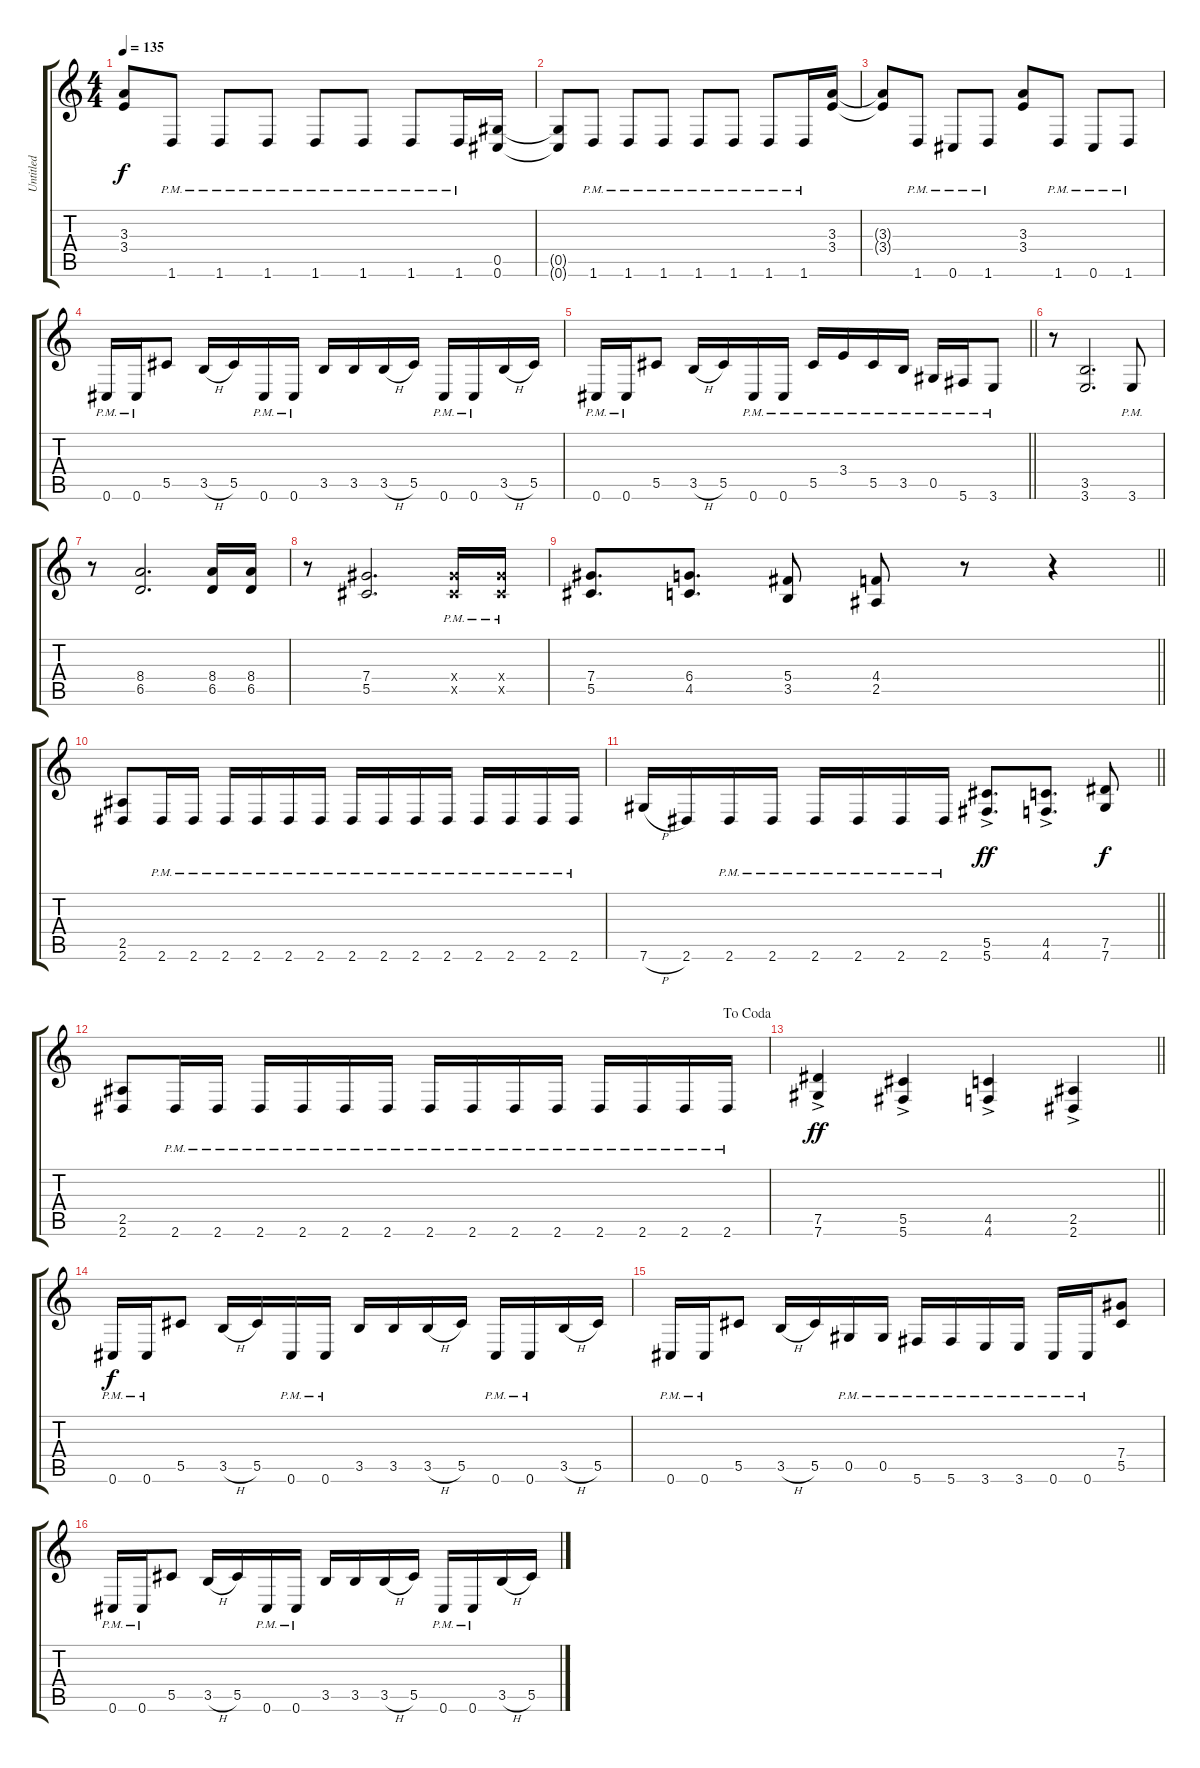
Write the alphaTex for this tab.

\track ("Untitled" "Untitled") {instrument overdrivenguitar}
\staff {score tabs}
\tuning (Eb4 Bb3 Gb3 Db3 Ab2 Db2) {hide}
\ts (4 4)
\tempo 135
\clef g2
\ks c
(3.3{t} 3.4{t}).8{dy f} 1.6{pm}.8 1.6{pm}.8 1.6{pm}.8 1.6{pm}.8 1.6{pm}.8 1.6{pm}.8 1.6{pm}.16 (0.5 0.6).16 |
(0.5{t} 0.6{t}).8 1.6{pm}.8 1.6{pm}.8 1.6{pm}.8 1.6{pm}.8 1.6{pm}.8 1.6{pm}.8 1.6{pm}.16 (3.3 3.4).16 |
(3.3{t} 3.4{t}).8 1.6{pm}.8 0.6{pm}.8 1.6{pm}.8 (3.3 3.4).8 1.6{pm}.8 0.6{pm}.8 1.6{pm}.8 |
0.6{pm}.16 0.6{pm}.16 5.5.8 3.5{h}.16 5.5.16 0.6{pm}.16 0.6{pm}.16 3.5.16 3.5.16 3.5{h}.16 5.5.16 0.6{pm}.16 0.6{pm}.16 3.5{h}.16 5.5.16 |
\barLineRight lightlight
0.6{pm}.16 0.6{pm}.16 5.5.8 3.5{h}.16 5.5.16 0.6{pm}.16 0.6{pm}.16 5.5{pm}.16 3.4{pm}.16 5.5{pm}.16 3.5{pm}.16 0.5{pm}.16 5.6{pm}.16 3.6{pm}.8 |
r.8 (3.5 3.6).2{d} 3.6{pm}.8 |
r.8 (8.4 6.5).2{d} (8.4 6.5).16 (8.4 6.5).16 |
r.8 (7.4 5.5).2{d} (7.4{pm x} 5.5{pm x}).16 (7.4{pm x} 5.5{pm x}).16 |
\barLineRight lightlight
(7.4 5.5).8{d} (6.4 4.5).8{d} (5.4 3.5).8 (4.4 2.5).8 r.8 r.4 |
(2.5 2.6).8 2.6{pm}.16 2.6{pm}.16 2.6{pm}.16 2.6{pm}.16 2.6{pm}.16 2.6{pm}.16 2.6{pm}.16 2.6{pm}.16 2.6{pm}.16 2.6{pm}.16 2.6{pm}.16 2.6{pm}.16 2.6{pm}.16 2.6{pm}.16 |
\barLineRight lightlight
7.6{h}.16 2.6.16 2.6{pm}.16 2.6{pm}.16 2.6{pm}.16 2.6{pm}.16 2.6{pm}.16 2.6{pm}.16 (5.5{ac} 5.6{ac}).8{d dy ff} (4.5{ac} 4.6{ac}).8{d} (7.5 7.6).8{dy f} |
\jump dacoda
(2.5 2.6).8 2.6{pm}.16 2.6{pm}.16 2.6{pm}.16 2.6{pm}.16 2.6{pm}.16 2.6{pm}.16 2.6{pm}.16 2.6{pm}.16 2.6{pm}.16 2.6{pm}.16 2.6{pm}.16 2.6{pm}.16 2.6{pm}.16 2.6{pm}.16 |
\barLineRight lightlight
(7.5{ac} 7.6{ac}).4{dy ff} (5.5{ac} 5.6{ac}).4 (4.5{ac} 4.6{ac}).4 (2.5{ac} 2.6{ac}).4 |
0.6{pm}.16{dy f} 0.6{pm}.16 5.5.8 3.5{h}.16 5.5.16 0.6{pm}.16 0.6{pm}.16 3.5.16 3.5.16 3.5{h}.16 5.5.16 0.6{pm}.16 0.6{pm}.16 3.5{h}.16 5.5.16 |
0.6{pm}.16 0.6{pm}.16 5.5.8 3.5{h}.16 5.5.16 0.5{pm}.16 0.5{pm}.16 5.6{pm}.16 5.6{pm}.16 3.6{pm}.16 3.6{pm}.16 0.6{pm}.16 0.6{pm}.16 (7.4 5.5).8 |
0.6{pm}.16 0.6{pm}.16 5.5.8 3.5{h}.16 5.5.16 0.6{pm}.16 0.6{pm}.16 3.5.16 3.5.16 3.5{h}.16 5.5.16 0.6{pm}.16 0.6{pm}.16 3.5{h}.16 5.5.16
